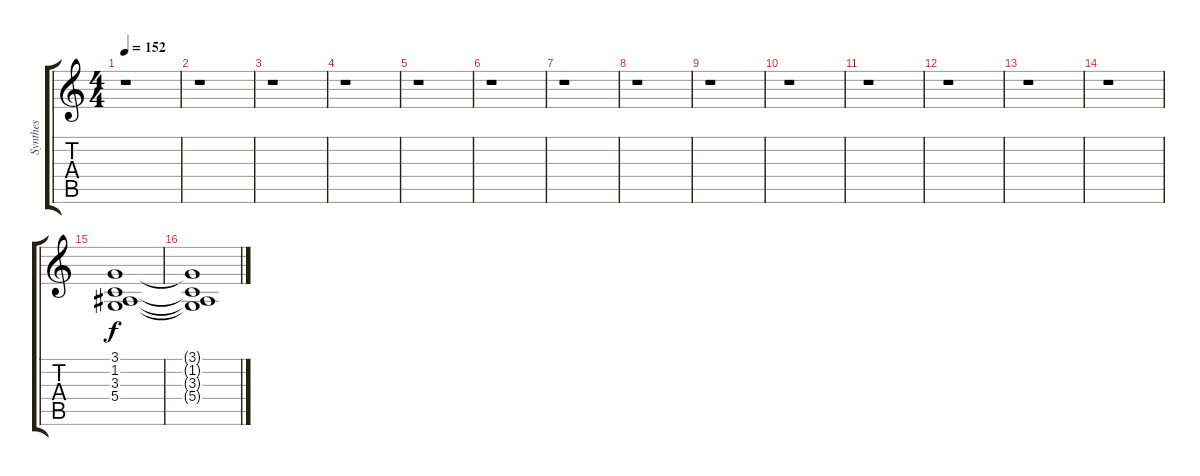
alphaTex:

\track ("Synthes" "Synthes") {instrument synthstrings2}
\staff {score tabs}
\tuning (E4 B3 G3 D3 A2 E2) {hide}
\ts (4 4)
\tempo 152
\clef g2
\ks c
r.1{dy f} |
r.1 |
r.1 |
r.1 |
r.1 |
r.1 |
r.1 |
r.1 |
r.1 |
r.1 |
r.1 |
r.1 |
r.1 |
r.1 |
(3.1 1.2 3.3 5.4).1 |
(3.1{t} 1.2{t} 3.3{t} 5.4{t}).1
